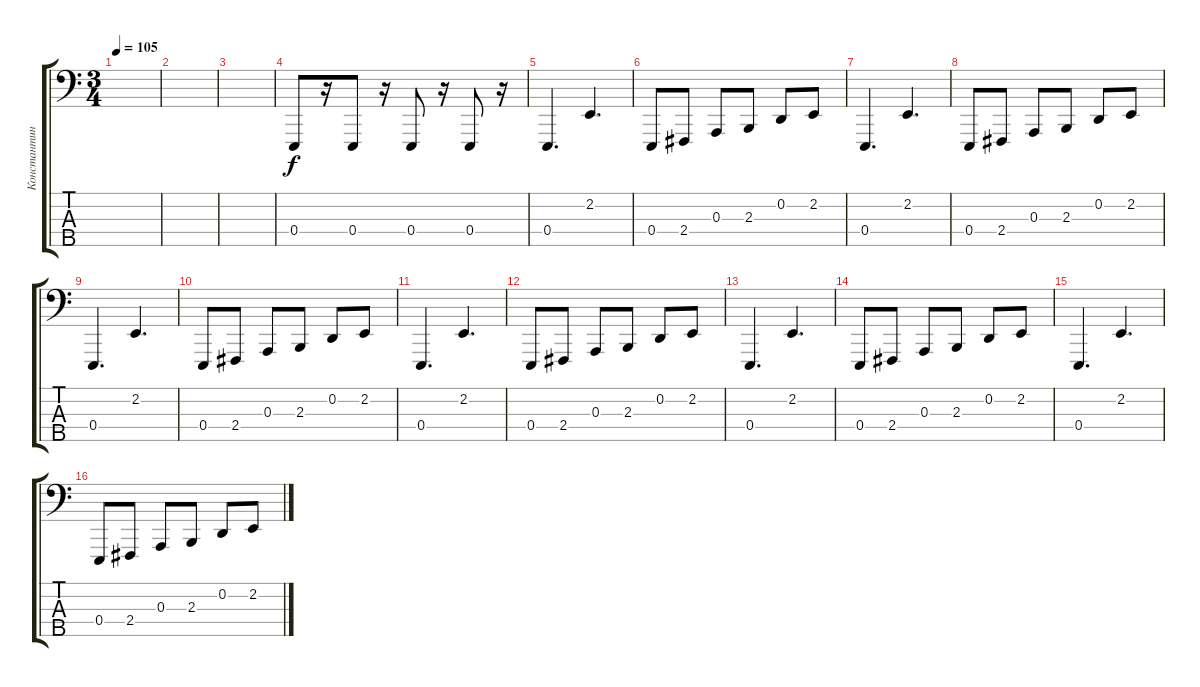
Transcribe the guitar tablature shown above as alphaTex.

\track ("Константин Бекрев (Bass+Dist)" "Константин") {instrument lead2sawtooth}
\staff {score tabs}
\tuning (G2 D2 A1 E1 B0) {hide}
\ts (3 4)
\tempo 105
\clef f4
\ks c
|
|
|
0.4.8 r.16 0.4.8 r.16 0.4.8 r.16 0.4.8 r.16 |
0.4.4{d} 2.2.4{d} |
0.4.8 2.4.8 0.3.8 2.3.8 0.2.8 2.2.8 |
0.4.4{d} 2.2.4{d} |
0.4.8 2.4.8 0.3.8 2.3.8 0.2.8 2.2.8 |
0.4.4{d} 2.2.4{d} |
0.4.8 2.4.8 0.3.8 2.3.8 0.2.8 2.2.8 |
0.4.4{d} 2.2.4{d} |
0.4.8 2.4.8 0.3.8 2.3.8 0.2.8 2.2.8 |
0.4.4{d} 2.2.4{d} |
0.4.8 2.4.8 0.3.8 2.3.8 0.2.8 2.2.8 |
0.4.4{d} 2.2.4{d} |
0.4.8 2.4.8 0.3.8 2.3.8 0.2.8 2.2.8
